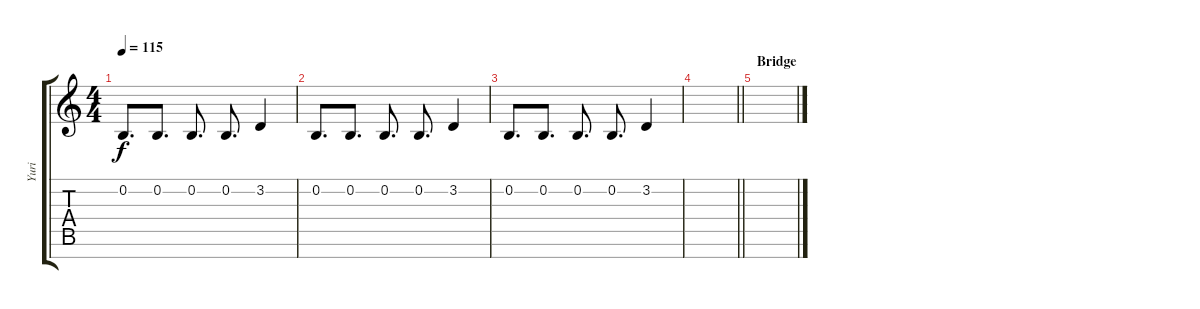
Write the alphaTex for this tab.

\track ("Yuri" "Yuri") {instrument clarinet}
\staff {score tabs}
\tuning (E4 B3 G3 D3 A2 E2 B1) {hide}
\ts (4 4)
\tempo 115
\clef g2
\ks c
0.2.8{d dy f} 0.2.8{d} 0.2.8{d} 0.2.8{d} 3.2.4 |
0.2.8{d} 0.2.8{d} 0.2.8{d} 0.2.8{d} 3.2.4 |
0.2.8{d} 0.2.8{d} 0.2.8{d} 0.2.8{d} 3.2.4 |
\barLineRight lightlight
|
\section ("" "Bridge")
